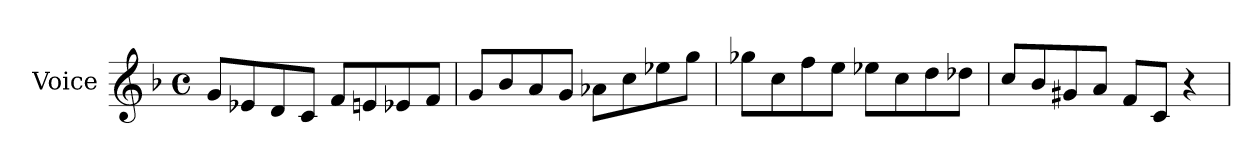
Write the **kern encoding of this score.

**kern
*part1
*staff1
*I"Voice
*I'Voice
*clefG2
*k[b-]
*M4/4
*met(c)
=1
8g/L
8e-X/
8d/
8c/J
8f/L
8en/
8e-X/
8f/J
=2
8g/L
8b-/
8a/
8g/J
8a-X\L
8cc\
8ee-X\
8gg\J
=3
8gg-X\L
8cc\
8ff\
8ee\J
8ee-X\L
8cc\
8dd\
8dd-X\J
=4
8cc/L
8b-/
8g#X/
8a/J
8f/L
8c/J
4r
=
*-
